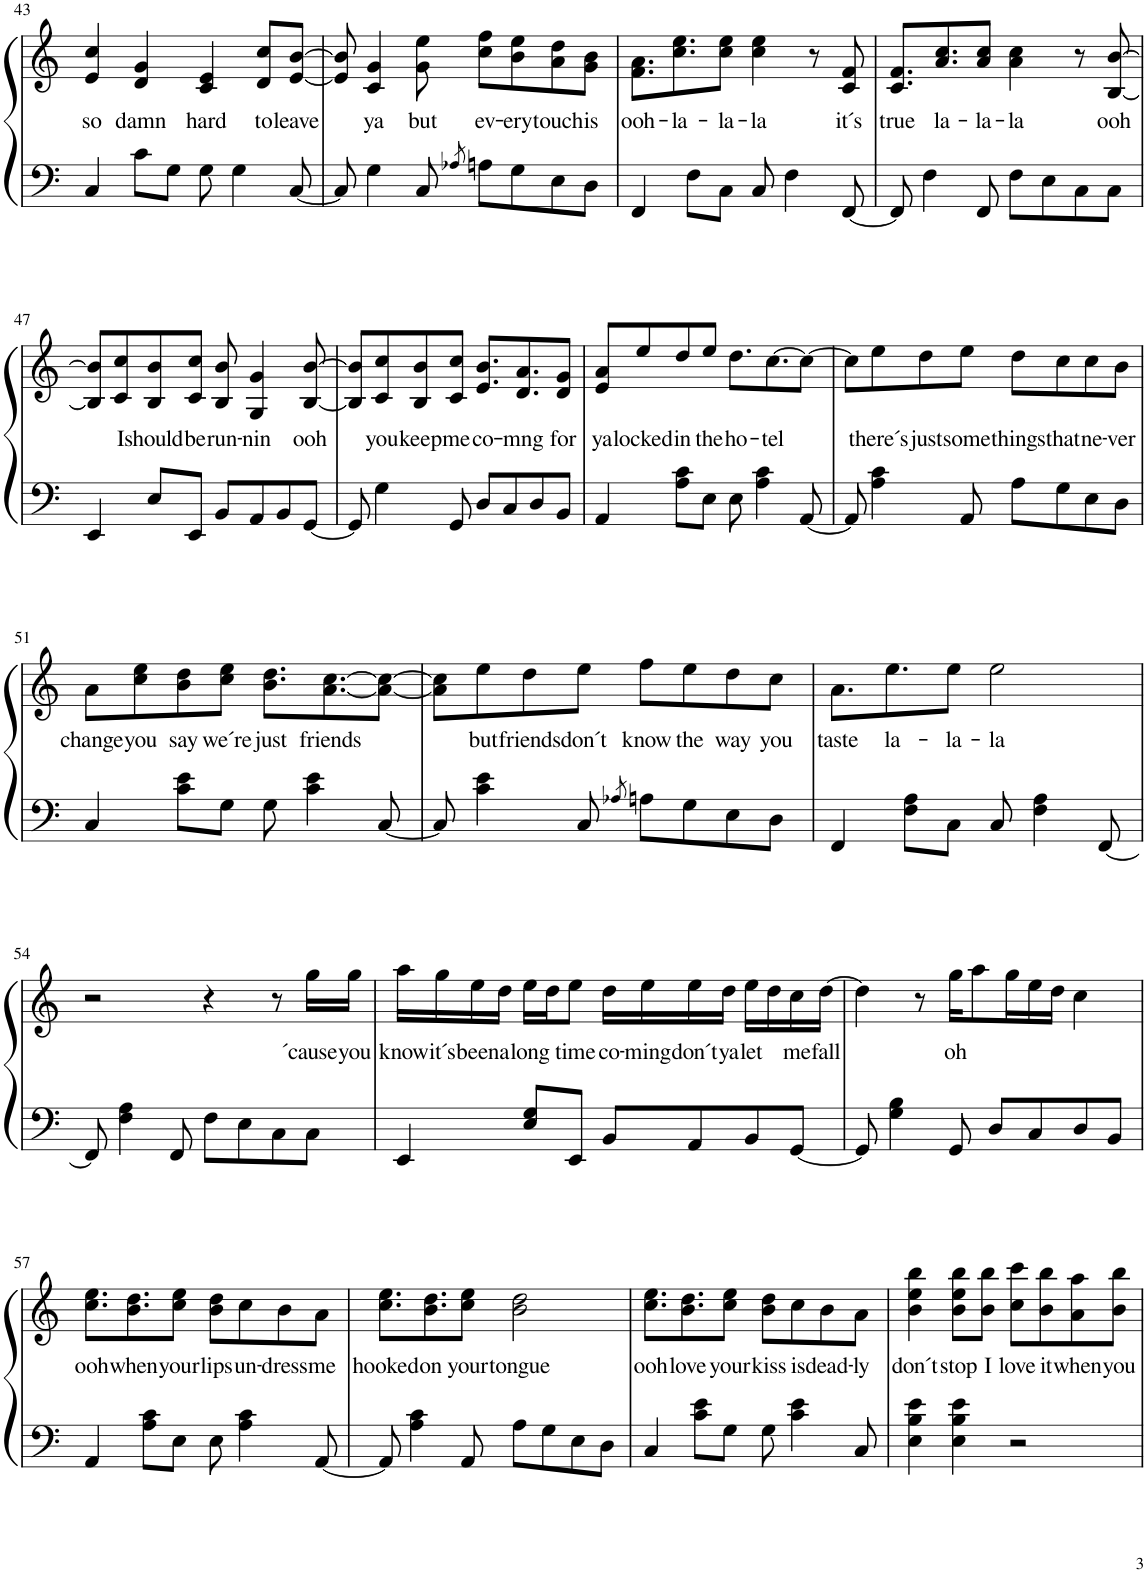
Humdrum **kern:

**kern	**kern	**text
*part1	*part1	*part1
*staff2	*staff1	*staff1
*I"Piano	*	*
*I'Pno.	*	*
!!LO:PB:g=z
*clefF4	*clefG2	*
*k[]	*k[]	*
*M4/4	*M4/4	*
=43	=43	=43
!	!	!LO:LY:b
4C/	4e/ 4cc/	so
!	!	!LO:LY:b
8c\L	4d/ 4g/	damn
8G\J	.	.
!	!	!LO:LY:b
8G\	4c/ 4e/	hard
4G\	.	.
!	!	!LO:LY:b
.	8d/ 8cc/L	to
!	!	!LO:LY:b
[8C/	[8e/ [8b/J	leave
=44	=44	=44
8C/]	8e/] 8b/]	.
!	!	!LO:LY:b
4G\	4c/ 4g/	ya
!	!	!LO:LY:b
8C/	8g\ 8ee\	but
8qA-X/	.	.
!	!	!LO:LY:b
8An\L	8cc\ 8ff\L	ev-
!	!	!LO:LY:b
8G\	8b\ 8ee\	-ery
!	!	!LO:LY:b
8E\	8a\ 8dd\	touch
!	!	!LO:LY:b
8D\J	8g\ 8b\J	is
=45	=45	=45
!	!	!LO:LY:b
4FF/	8.f\ 8.a\L	ooh-
!	!	!LO:LY:b
.	8.cc\ 8.ee\	-la-
8F\L	.	.
!	!	!LO:LY:b
8C\J	8cc\ 8ee\J	-la-
!	!	!LO:LY:b
8C/	4cc\ 4ee\	-la
4F\	.	.
.	8r	.
!	!	!LO:LY:b
[8FF/	8c/ 8f/	it´s
=46	=46	=46
!	!	!LO:LY:b
8FF/]	8.c/ 8.f/L	true
4F\	.	.
!	!	!LO:LY:b
.	8.a/ 8.cc/	la-
!	!	!LO:LY:b
8FF/	8a/ 8cc/J	-la-
!	!	!LO:LY:b
8F\L	4a\ 4cc\	-la
8E\	.	.
8C\	8r	.
!	!	!LO:LY:b
8C\J	[8B/ [8b/	ooh
!!LO:LB:g=z
=47	=47	=47
4EE/	8B/] 8b/]L	.
!	!	!LO:LY:b
.	8c/ 8cc/	I
!	!	!LO:LY:b
8E/L	8B/ 8b/	should
!	!	!LO:LY:b
8EE/J	8c/ 8cc/J	be
!	!	!LO:LY:b
8BB/L	8B/ 8b/	run-
!	!	!LO:LY:b
8AA/	4G/ 4g/	-nin
8BB/	.	.
!	!	!LO:LY:b
[8GG/J	[8B/ [8b/	ooh
=48	=48	=48
8GG/]	8B/] 8b/]L	.
!	!	!LO:LY:b
4G\	8c/ 8cc/	you
!	!	!LO:LY:b
.	8B/ 8b/	keep
!	!	!LO:LY:b
8GG/	8c/ 8cc/J	me
!	!	!LO:LY:b
8D/L	8.e/ 8.b/L	co-
8C/	.	.
!	!	!LO:LY:b
.	8.d/ 8.a/	-mng
8D/	.	.
!	!	!LO:LY:b
8BB/J	8d/ 8g/J	for
=49	=49	=49
!	!	!LO:LY:b
4AA/	8e/ 8a/L	ya
!	!	!LO:LY:b
.	8ee/	locked
!	!	!LO:LY:b
8A\ 8c\L	8dd/	in
!	!	!LO:LY:b
8E\J	8ee/J	the
!	!	!LO:LY:b
8E\	8.dd\L	ho-
4A\ 4c\	.	.
!	!	!LO:LY:b
.	[8.cc\	-tel
[8AA/	8cc\J_	.
=50	=50	=50
8AA/]	8cc\L]	.
!	!	!LO:LY:b
4A\ 4c\	8ee\	there´s
!	!	!LO:LY:b
.	8dd\	just
!	!	!LO:LY:b
8AA/	8ee\J	some
!	!	!LO:LY:b
8A\L	8dd\L	things
!	!	!LO:LY:b
8G\	8cc\	that
!	!	!LO:LY:b
8E\	8cc\	ne-
!	!	!LO:LY:b
8D\J	8b\J	-ver
!!LO:LB:g=z
=51	=51	=51
!	!	!LO:LY:b
4C/	8a\L	change
!	!	!LO:LY:b
.	8cc\ 8ee\	you
!	!	!LO:LY:b
8c\ 8e\L	8b\ 8dd\	say
!	!	!LO:LY:b
8G\J	8cc\ 8ee\J	we´re
!	!	!LO:LY:b
8G\	8.b\ 8.dd\L	just
4c\ 4e\	.	.
!	!	!LO:LY:b
.	[8.a\ [8.cc\	friends
[8C/	8a\_ 8cc\_J	.
=52	=52	=52
8C/]	8a\] 8cc\]L	.
!	!	!LO:LY:b
4c\ 4e\	8ee\	but
!	!	!LO:LY:b
.	8dd\	friends
!	!	!LO:LY:b
8C/	8ee\J	don´t
8qA-X/	.	.
!	!	!LO:LY:b
8An\L	8ff\L	know
!	!	!LO:LY:b
8G\	8ee\	the
!	!	!LO:LY:b
8E\	8dd\	way
!	!	!LO:LY:b
8D\J	8cc\J	you
=53	=53	=53
!	!	!LO:LY:b
4FF/	8.a\L	taste
!	!	!LO:LY:b
.	8.ee\	la-
8F\ 8A\L	.	.
!	!	!LO:LY:b
8C\J	8ee\J	-la-
!	!	!LO:LY:b
8C/	2ee\	-la
4F\ 4A\	.	.
[8FF/	.	.
!!LO:LB:g=z
=54	=54	=54
8FF/]	2r	.
4F\ 4A\	.	.
8FF/	.	.
8F\L	4r	.
8E\	.	.
8C\	8r	.
!	!	!LO:LY:b
8C\J	16gg\LL	´cause
!	!	!LO:LY:b
.	16gg\JJ	you
=55	=55	=55
!	!	!LO:LY:b
4EE/	16aa\LL	know
!	!	!LO:LY:b
.	16gg\	it´s
!	!	!LO:LY:b
.	16ee\	been
!	!	!LO:LY:b
.	16dd\JJ	a
!	!	!LO:LY:b
8E/ 8G/L	16ee\LL	long
.	16dd\J	.
!	!	!LO:LY:b
8EE/J	8ee\J	time
!	!	!LO:LY:b
8BB/L	16dd\LL	co-
!	!	!LO:LY:b
.	16ee\	-ming
!	!	!LO:LY:b
8AA/	16ee\	don´t
!	!	!LO:LY:b
.	16dd\JJ	ya
!	!	!LO:LY:b
8BB/	16ee\LL	let
.	16dd\	.
!	!	!LO:LY:b
[8GG/J	16cc\	me
!	!	!LO:LY:b
.	[16dd\JJ	fall
=56	=56	=56
8GG/]	4dd\]	.
4G\ 4B\	.	.
.	8r	.
!	!	!LO:LY:b
8GG/	16gg\KL	oh
.	8aa\	.
8D/L	.	.
.	16gg\L	.
8C/	16ee\	.
.	16dd\JJ	.
8D/	4cc\	.
8BB/J	.	.
!!LO:LB:g=z
=57	=57	=57
!	!	!LO:LY:b
4AA/	8.cc\ 8.ee\L	ooh
!	!	!LO:LY:b
.	8.b\ 8.dd\	when
8A\ 8c\L	.	.
!	!	!LO:LY:b
8E\J	8cc\ 8ee\J	your
!	!	!LO:LY:b
8E\	8b\ 8dd\L	lips
!	!	!LO:LY:b
4A\ 4c\	8cc\	un-
!	!	!LO:LY:b
.	8b\	-dress
!	!	!LO:LY:b
[8AA/	8a\J	me
=58	=58	=58
!	!	!LO:LY:b
8AA/]	8.cc\ 8.ee\L	hooked
4A\ 4c\	.	.
!	!	!LO:LY:b
.	8.b\ 8.dd\	on
!	!	!LO:LY:b
8AA/	8cc\ 8ee\J	your
!	!	!LO:LY:b
8A\L	2b\ 2dd\	tongue
8G\	.	.
8E\	.	.
8D\J	.	.
=59	=59	=59
!	!	!LO:LY:b
4C/	8.cc\ 8.ee\L	ooh
!	!	!LO:LY:b
.	8.b\ 8.dd\	love
8c\ 8e\L	.	.
!	!	!LO:LY:b
8G\J	8cc\ 8ee\J	your
!	!	!LO:LY:b
8G\	8b\ 8dd\L	kiss
!	!	!LO:LY:b
4c\ 4e\	8cc\	is
!	!	!LO:LY:b
.	8b\	dead-
!	!	!LO:LY:b
8C/	8a\J	-ly
=60	=60	=60
!	!	!LO:LY:b
4E\ 4B\ 4e\	4b\ 4ee\ 4bb\	don´t
!	!	!LO:LY:b
4E\ 4B\ 4e\	8b\ 8ee\ 8bb\L	stop
!	!	!LO:LY:b
.	8b\ 8bb\J	I
!	!	!LO:LY:b
2r	8cc\ 8ccc\L	love
!	!	!LO:LY:b
.	8b\ 8bb\	it
!	!	!LO:LY:b
.	8a\ 8aa\	when
!	!	!LO:LY:b
.	8b\ 8bb\J	you
=	=	=
*-	*-	*-
